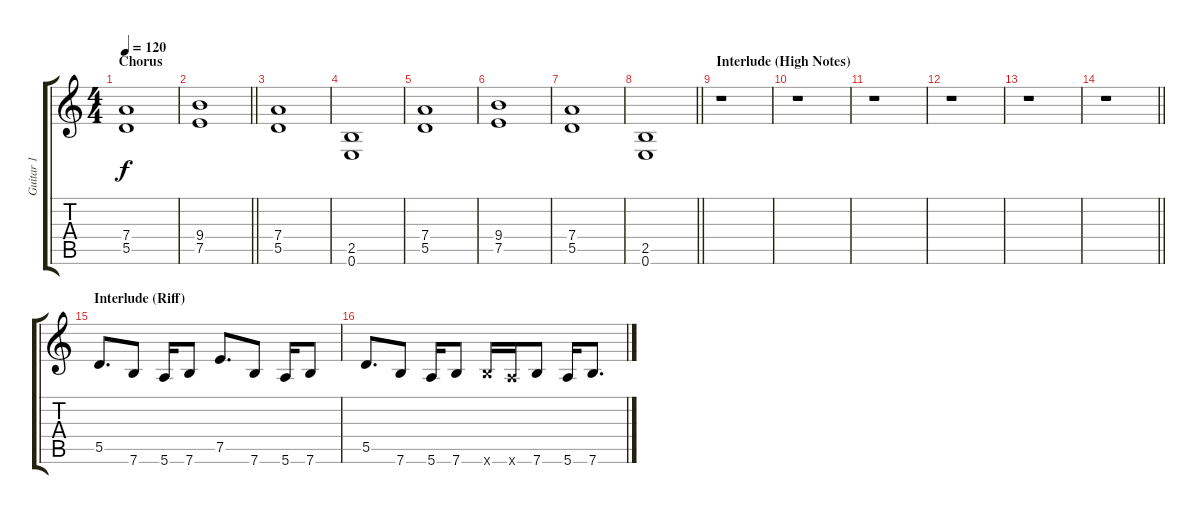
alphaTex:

\track ("Guitar 1" "Guitar 1") {instrument overdrivenguitar}
\staff {score tabs}
\tuning (E4 B3 G3 D3 A2 E2) {hide}
\ts (4 4)
\section ("" "Chorus")
\tempo 120
\clef g2
\ks c
(7.4 5.5).1{dy f} |
\barLineRight lightlight
(9.4 7.5).1 |
(7.4 5.5).1 |
(2.5 0.6).1 |
(7.4 5.5).1 |
(9.4 7.5).1 |
(7.4 5.5).1 |
\barLineRight lightlight
(2.5 0.6).1 |
\section ("" "Interlude (High Notes)")
r.1 |
r.1 |
r.1 |
r.1 |
r.1 |
\barLineRight lightlight
r.1 |
\section ("" "Interlude (Riff)")
5.5.8{d} 7.6.8 5.6.16 7.6.8 7.5.8{d} 7.6.8 5.6.16 7.6.8 |
5.5.8{d} 7.6.8 5.6.16 7.6.8 7.6{x}.16 5.6{x}.16 7.6.8 5.6.16 7.6.8{d}
